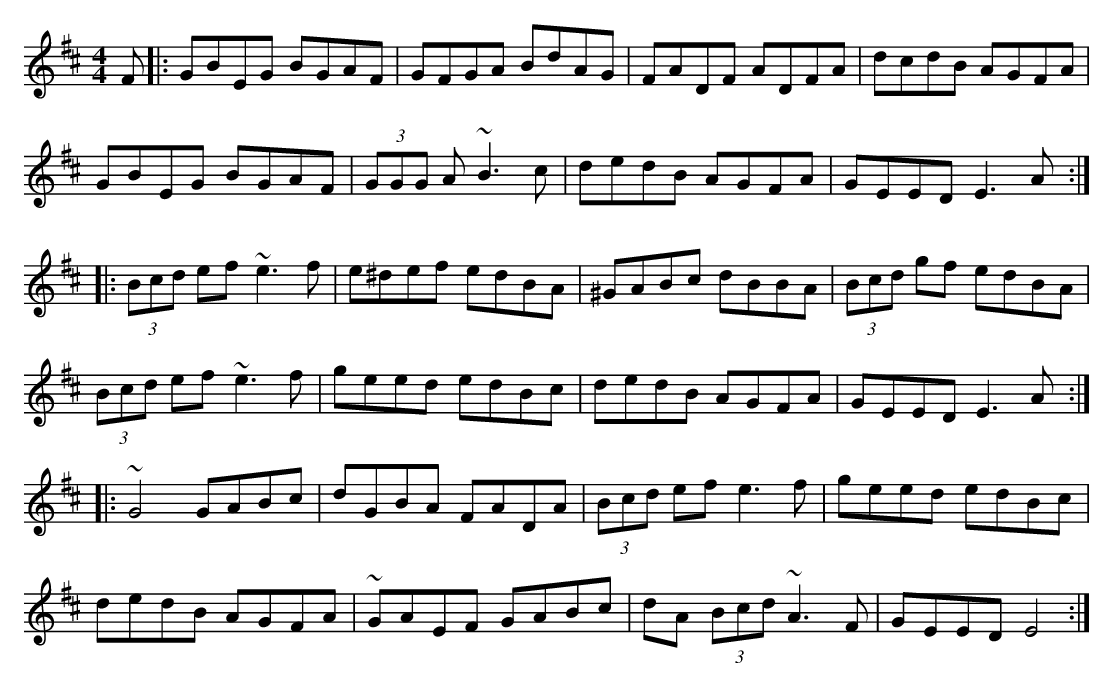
X:1
M:4/4
K:Edor
F|:GBEG BGAF|GFGA BdAG|FADF ADFA|dcdB AGFA|
GBEG BGAF|(3GGG A ~B3 c|dedB AGFA|GEED E3 A:|
|:(3Bcd ef ~e3 f|e^def edBA|^GABc dBBA|(3Bcd gf edBA|
(3Bcd ef ~e3 f|geed edBc|dedB AGFA|GEED E3 A:|
|:~G4 GABc|dGBA FADA|(3Bcd ef e3 f|geed edBc|
dedB AGFA|~GAEF GABc|dA (3Bcd ~A3 F|GEED E4:|
